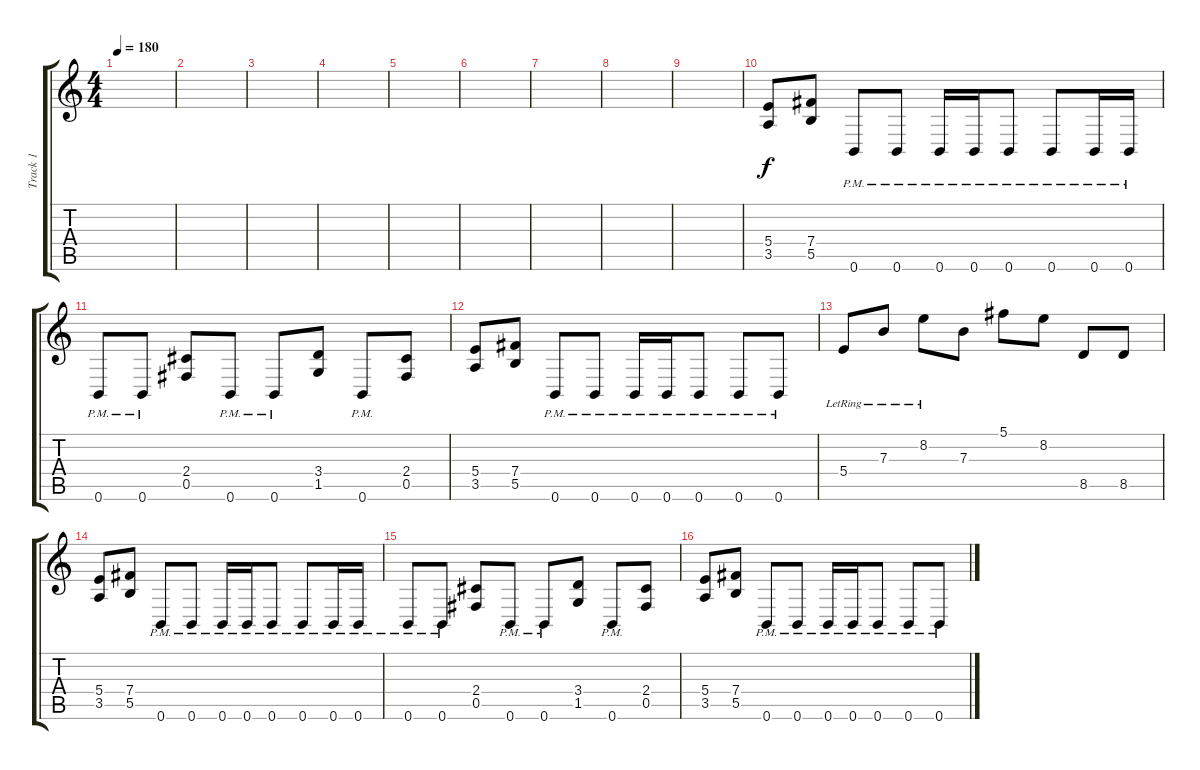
\track ("Track 1" "Track 1") {instrument overdrivenguitar}
\staff {score tabs}
\tuning (Db4 Ab3 E3 B2 Gb2 B1) {hide}
\ts (4 4)
\tempo 180
\clef g2
\ks c
|
|
|
|
|
|
|
|
|
(5.4 3.5).8 (7.4 5.5).8 0.6{pm}.8 0.6{pm}.8 0.6{pm}.16 0.6{pm}.16 0.6{pm}.8 0.6{pm}.8 0.6{pm}.16 0.6{pm}.16 |
0.6{pm}.8 0.6{pm}.8 (2.4 0.5).8 0.6{pm}.8 0.6{pm}.8 (3.4 1.5).8 0.6{pm}.8 (2.4 0.5).8 |
(5.4 3.5).8 (7.4 5.5).8 0.6{pm}.8 0.6{pm}.8 0.6{pm}.16 0.6{pm}.16 0.6{pm}.8 0.6{pm}.8 0.6{pm}.8 |
5.4{lr}.8 7.3{lr}.8 8.2{lr}.8 7.3.8 5.1.8 8.2.8 8.5.8 8.5.8 |
(5.4 3.5).8 (7.4 5.5).8 0.6{pm}.8 0.6{pm}.8 0.6{pm}.16 0.6{pm}.16 0.6{pm}.8 0.6{pm}.8 0.6{pm}.16 0.6{pm}.16 |
0.6{pm}.8 0.6{pm}.8 (2.4 0.5).8 0.6{pm}.8 0.6{pm}.8 (3.4 1.5).8 0.6{pm}.8 (2.4 0.5).8 |
(5.4 3.5).8 (7.4 5.5).8 0.6{pm}.8 0.6{pm}.8 0.6{pm}.16 0.6{pm}.16 0.6{pm}.8 0.6{pm}.8 0.6{pm}.8
